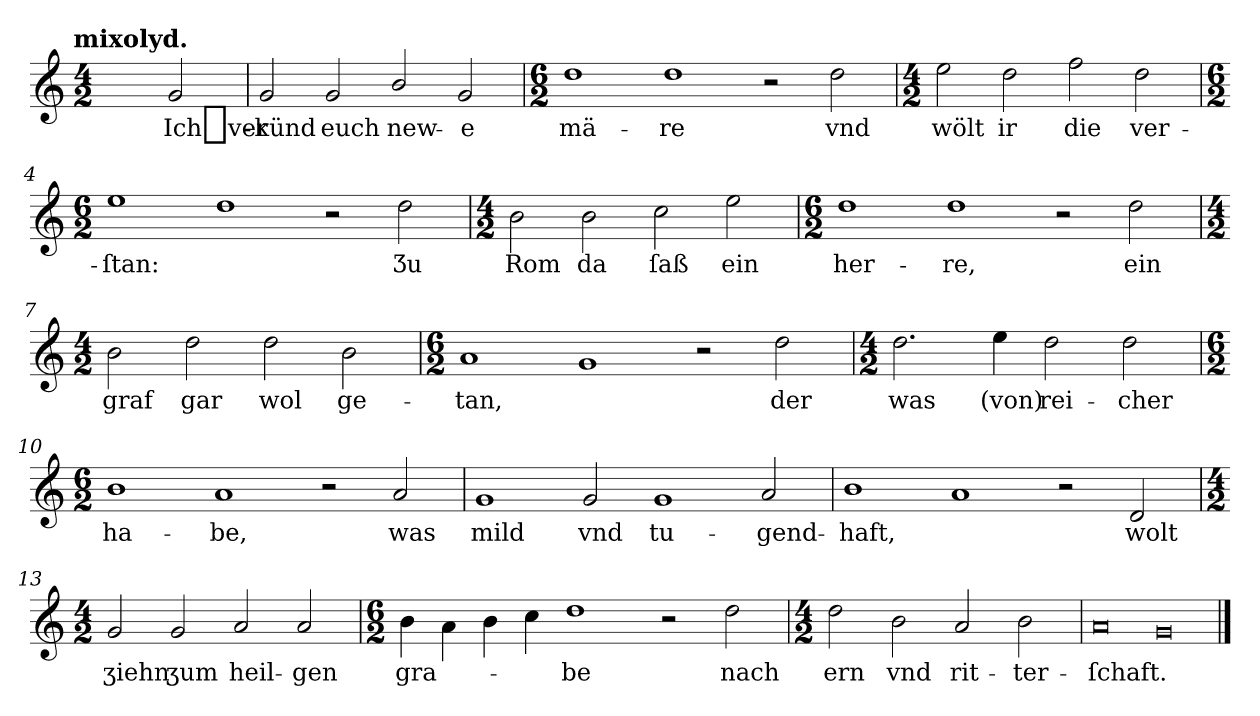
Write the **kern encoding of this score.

**kern	**text
*part1	*part1
*staff1	*staff1
*k[]	*
*G:mix	*
!!LO:TX:omd:t=mixolyd.
*M4/2	*
=	=
2ryy	.
2g	Ich_ver-
=1	=1
2g	-künd
2g	euch
2b/	new-
2g	-e
=2	=2
*M6/2	*
1dd	mä-
1dd	-re
2r	.
2dd	vnd
=3	=3
*M4/2	*
2ee	wölt
2dd	ir
2ff	die
2dd	ver-
=4	=4
*M6/2	*
1ee	-ſtan:
1dd	.
2r	.
2dd	Ʒu
=5	=5
*M4/2	*
2b	Rom
2b	da
2cc	ſaß
2ee	ein
=6	=6
*M6/2	*
1dd	her-
1dd	-re,
2r	.
2dd	ein
=7	=7
*M4/2	*
2b	graf
2dd	gar
2dd	wol
2b	ge-
=8	=8
*M6/2	*
1a	-tan,
1g	.
2r	.
2dd	der
=9	=9
*M4/2	*
2.dd	was
4ee	(von)
2dd	rei-
2dd	-cher
=10	=10
*M6/2	*
1b	ha-
1a	-be,
2r	.
2a	was
=11	=11
1g	mild
2g	vnd
1g	tu-
2a	-gend-
=12	=12
1b	-haft,
1a	.
2r	.
2d	wolt
=13	=13
*M4/2	*
2g	ʒiehn
2g	ʒum
2a	heil-
2a	-gen
=14	=14
*M6/2	*
4b	gra-
4a\	.
4b	.
4cc	.
1dd	-be
2r	.
2dd	nach
=15	=15
*M4/2	*
2dd	ern
2b	vnd
2a	rit-
2b	-ter-
=16	=16
!LO:N:vis=0	!
2a	-ſchaft.
!LO:N:vis=0	!
2g	.
==	==
*-	*-
